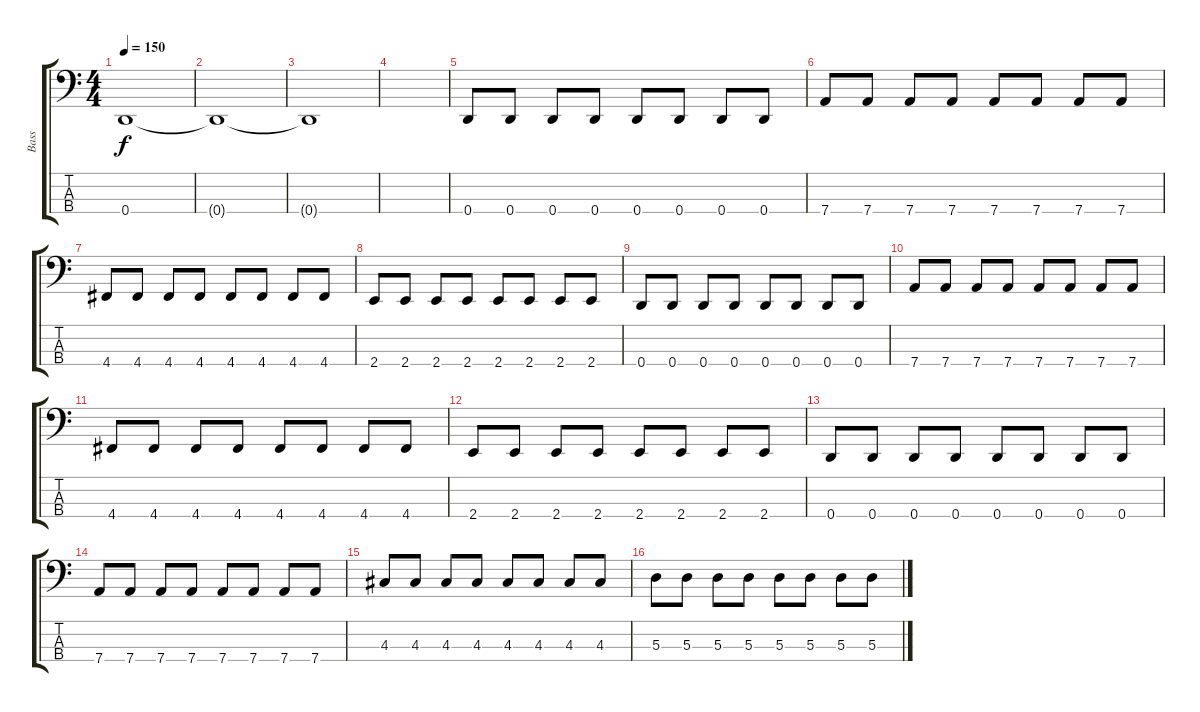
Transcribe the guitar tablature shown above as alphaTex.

\track ("Bass" "Bass") {instrument electricbasspick}
\staff {score tabs}
\tuning (G2 D2 A1 D1) {hide}
\ts (4 4)
\tempo 150
\clef f4
\ks c
0.4.1{dy f} |
0.4{t}.1 |
0.4{t}.1 |
|
0.4.8 0.4.8 0.4.8 0.4.8 0.4.8 0.4.8 0.4.8 0.4.8 |
7.4.8 7.4.8 7.4.8 7.4.8 7.4.8 7.4.8 7.4.8 7.4.8 |
4.4.8 4.4.8 4.4.8 4.4.8 4.4.8 4.4.8 4.4.8 4.4.8 |
2.4.8 2.4.8 2.4.8 2.4.8 2.4.8 2.4.8 2.4.8 2.4.8 |
0.4.8 0.4.8 0.4.8 0.4.8 0.4.8 0.4.8 0.4.8 0.4.8 |
7.4.8 7.4.8 7.4.8 7.4.8 7.4.8 7.4.8 7.4.8 7.4.8 |
4.4.8 4.4.8 4.4.8 4.4.8 4.4.8 4.4.8 4.4.8 4.4.8 |
2.4.8 2.4.8 2.4.8 2.4.8 2.4.8 2.4.8 2.4.8 2.4.8 |
0.4.8 0.4.8 0.4.8 0.4.8 0.4.8 0.4.8 0.4.8 0.4.8 |
7.4.8 7.4.8 7.4.8 7.4.8 7.4.8 7.4.8 7.4.8 7.4.8 |
4.3.8 4.3.8 4.3.8 4.3.8 4.3.8 4.3.8 4.3.8 4.3.8 |
5.3.8 5.3.8 5.3.8 5.3.8 5.3.8 5.3.8 5.3.8 5.3.8
